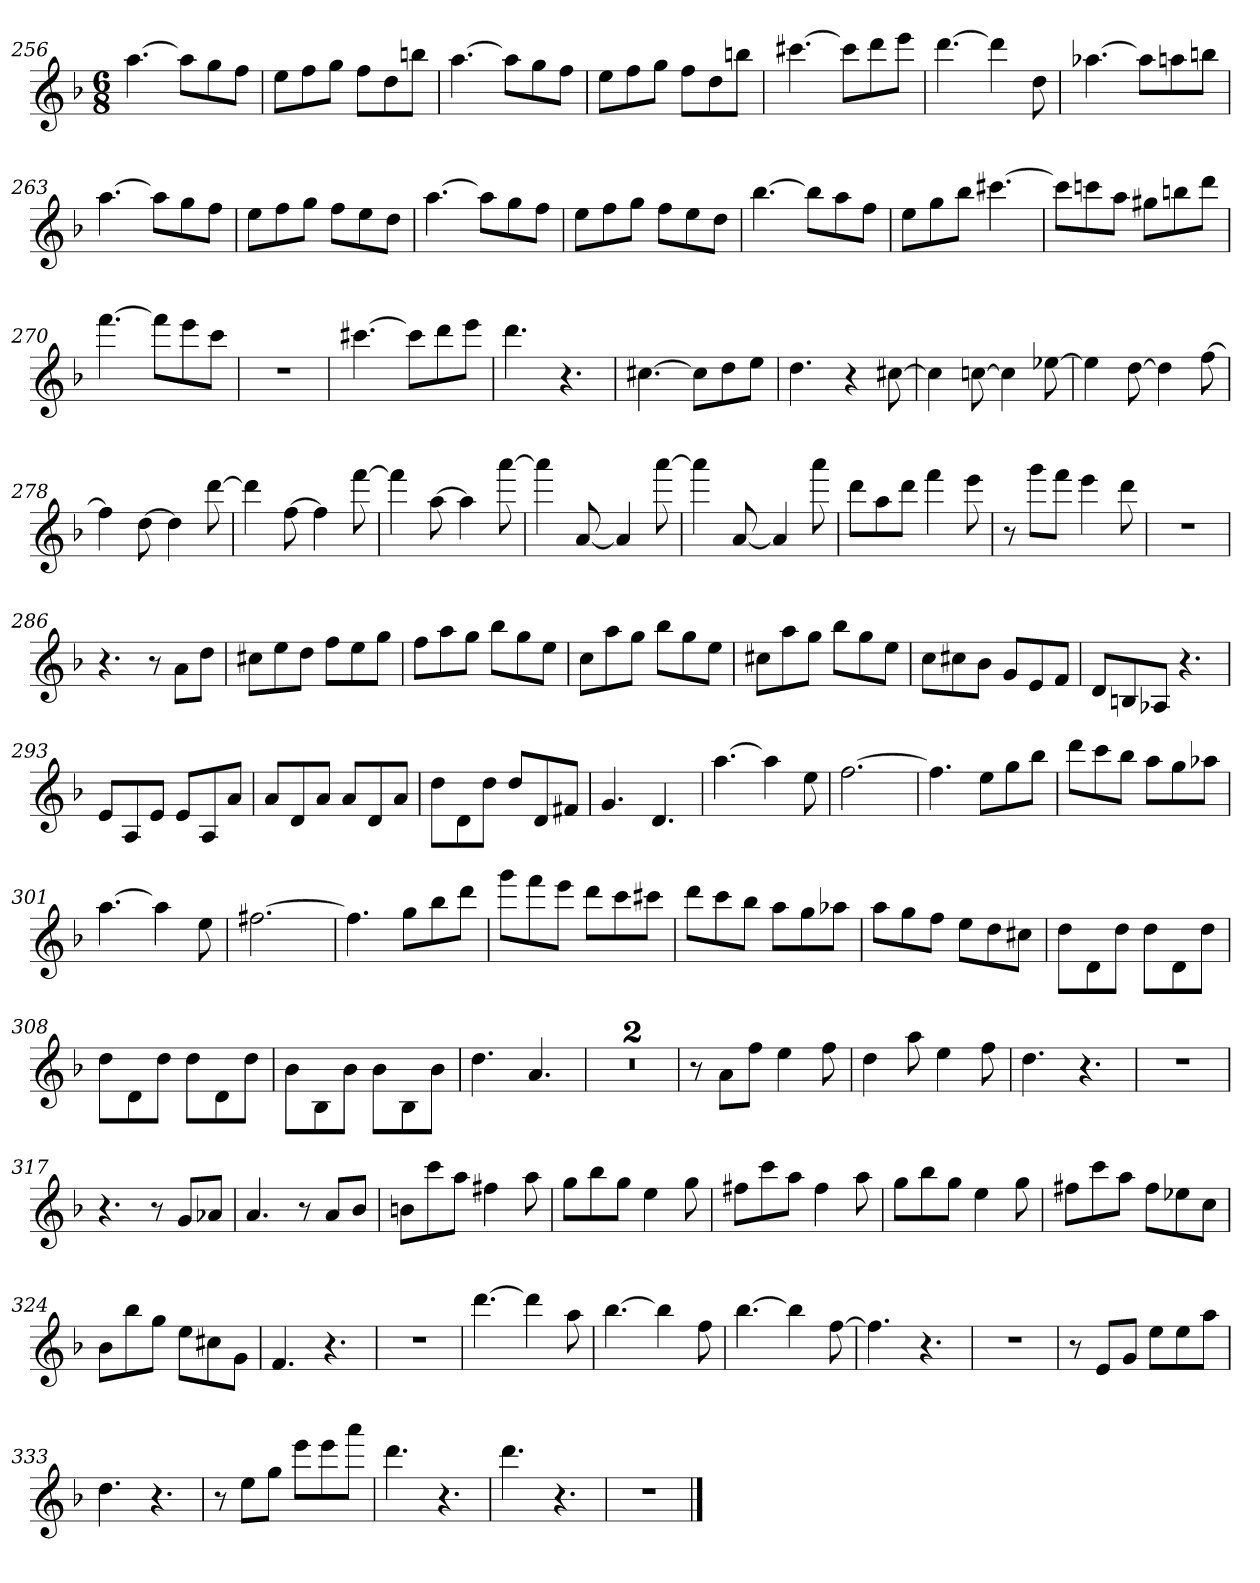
**kern
*part1
*staff1
*clefG2
*k[b-]
*F:
*M6/8
=256
[4.aa
8aa\L]
8gg\
8ff\J
=257
8ee\L
8ff\
8gg\J
8ff\L
8dd\
8bbn\J
=258
[4.aa
8aa\L]
8gg\
8ff\J
=259
8ee\L
8ff\
8gg\J
8ff\L
8dd\
8bbn\J
=260
[4.ccc#X
8ccc#\L]
8ddd\
8eee\J
=261
[4.ddd
4ddd]
8dd
=262
[4.aa-X
8aa-\L]
8aan\
8bbn\J
=263
[4.aa
8aa\L]
8gg\
8ff\J
=264
8ee\L
8ff\
8gg\J
8ff\L
8ee\
8dd\J
=265
[4.aa
8aa\L]
8gg\
8ff\J
=266
8ee\L
8ff\
8gg\J
8ff\L
8ee\
8dd\J
=267
[4.bb-
8bb-\L]
8aa\
8ff\J
=268
8ee\L
8gg\
8bb-\J
[4.ccc#X
=269
8ccc#\L]
8cccn\
8aa\J
8gg#X\L
8bbn\
8ddd\J
=270
[4.fff
8fff\L]
8eee\
8ccc\J
=271
2.r
=272
[4.ccc#X
8ccc#\L]
8ddd\
8eee\J
=273
4.ddd
4.r
=274
[4.cc#X
8cc#\L]
8dd\
8ee\J
=275
4.dd
4r
[8cc#X
=276
4cc#]
[8ccn
4cc]
[8ee-X
=277
4ee-]
[8dd
4dd]
[8ff
=278
4ff]
[8dd
4dd]
[8ddd
=279
4ddd]
[8ff
4ff]
[8fff
=280
4fff]
[8aa
4aa]
[8aaa
=281
4aaa]
[8a
4a]
[8aaa
=282
4aaa]
[8a
4a]
8aaa
=283
8ddd\L
8aa\
8ddd\J
4fff
8eee
=284
8r
8ggg\L
8fff\J
4eee
8ddd
=285
2.r
=286
4.r
8r
8a\L
8dd\J
=287
8cc#X\L
8ee\
8dd\J
8ff\L
8ee\
8gg\J
=288
8ff\L
8aa\
8gg\J
8bb-\L
8gg\
8ee\J
=289
8cc\L
8aa\
8gg\J
8bb-\L
8gg\
8ee\J
=290
8cc#X\L
8aa\
8gg\J
8bb-\L
8gg\
8ee\J
=291
8cc\L
8cc#X\
8b-\J
8g/L
8e/
8f/J
=292
8d/L
8Bn/
8A-X/J
4.r
=293
8e/L
8A/
8e/J
8e/L
8A/
8a/J
=294
8a/L
8d/
8a/J
8a/L
8d/
8a/J
=295
8dd\L
8d\
8dd\J
8dd/L
8d/
8f#X/J
=296
4.g
4.d
=297
[4.aa
4aa]
8ee
=298
[2.ff
=299
4.ff]
8ee\L
8gg\
8bb-\J
=300
8ddd\L
8ccc\
8bb-\J
8aa\L
8gg\
8aa-X\J
=301
[4.aa
4aa]
8ee
=302
[2.ff#X
=303
4.ff#]
8gg\L
8bb-\
8ddd\J
=304
8ggg\L
8fff\
8eee\J
8ddd\L
8ccc\
8ccc#X\J
=305
8ddd\L
8ccc\
8bb-\J
8aa\L
8gg\
8aa-X\J
=306
8aa\L
8gg\
8ff\J
8ee\L
8dd\
8cc#X\J
=307
8dd\L
8d\
8dd\J
8dd\L
8d\
8dd\J
=308
8dd\L
8d\
8dd\J
8dd\L
8d\
8dd\J
=309
8b-\L
8B-\
8b-\J
8b-\L
8B-\
8b-\J
=310
4.dd
4.a
=311
2.r
=312
2.r
=313
8r
8a\L
8ff\J
4ee
8ff
=314
4dd
8aa
4ee
8ff
=315
4.dd
4.r
=316
2.r
=317
4.r
8r
8g/L
8a-X/J
=318
4.a
8r
8a/L
8b-/J
=319
8bn\L
8ccc\
8aa\J
4ff#X
8aa
=320
8gg\L
8bb-\
8gg\J
4ee
8gg
=321
8ff#X\L
8ccc\
8aa\J
4ff#
8aa
=322
8gg\L
8bb-\
8gg\J
4ee
8gg
=323
8ff#X\L
8ccc\
8aa\J
8ff#\L
8ee-X\
8cc\J
=324
8b-\L
8bb-\
8gg\J
8ee\L
8cc#X\
8g\J
=325
4.f
4.r
=326
2.r
=327
[4.ddd
4ddd]
8aa
=328
[4.bb-
4bb-]
8ff
=329
[4.bb-
4bb-]
[8ff
=330
4.ff]
4.r
=331
2.r
=332
8r
8e/L
8g/J
8ee\L
8ee\
8aa\J
=333
4.dd
4.r
=334
8r
8ee\L
8gg\J
8eee\L
8eee\
8aaa\J
=335
4.ddd
4.r
=336
4.ddd
4.r
=337
2.r
==
*-
